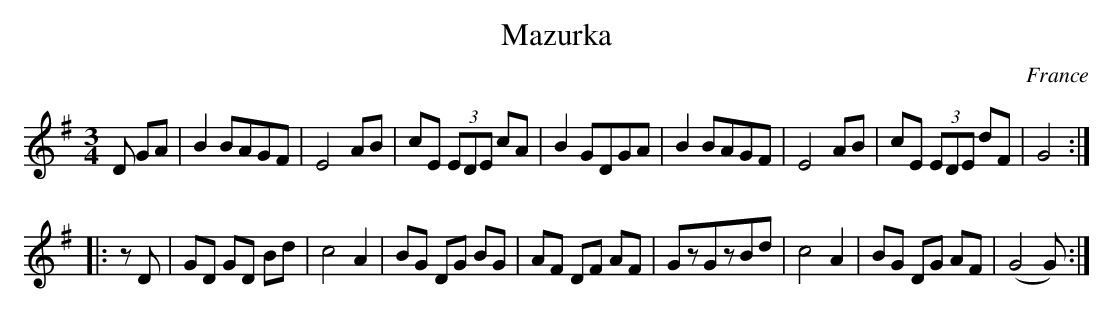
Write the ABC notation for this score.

X:1
T:Mazurka
M:3/4
O:France
K:G major
D GA|B2 BAGF| E4 AB| cE (3EDE cA| B2 GDGA|\
B2 BAGF| E4 AB| cE (3EDE dF | G4:|
|:zD|GD GD Bd| c4A2|BG DG BG| AF DF AF|\
GzGzBd| c4 A2|BG DG AF| (G4 G) :|
